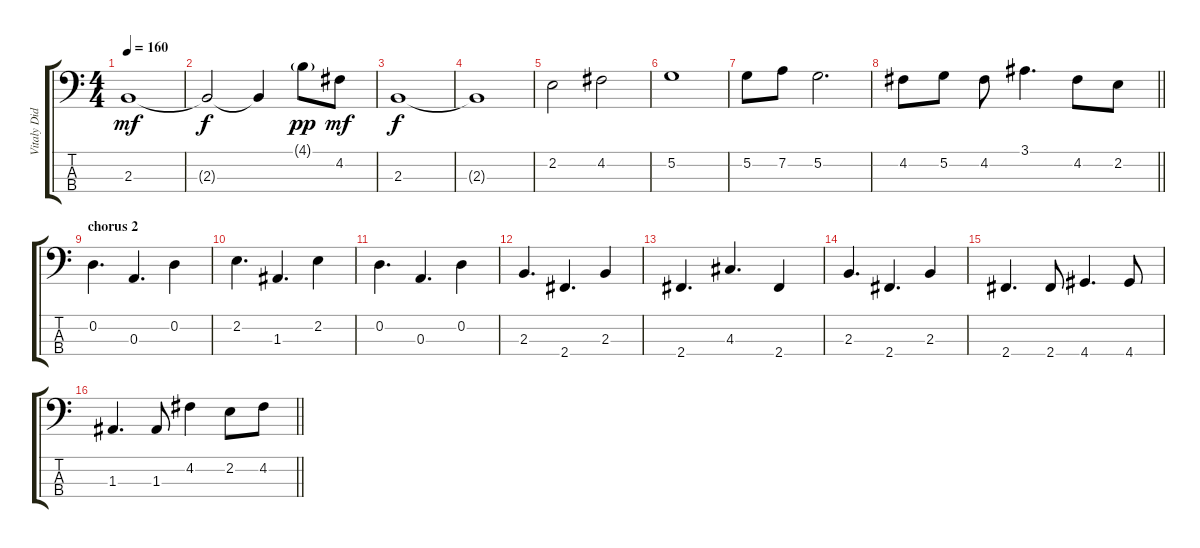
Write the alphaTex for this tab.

\track ("Vitaly Didyk" "Vitaly Did") {instrument electricbassfinger}
\staff {score tabs}
\tuning (G2 D2 A1 E1) {hide}
\ts (4 4)
\tempo 160
\clef f4
\ks c
2.3.1{dy mf} |
2.3{t}.2{dy f} 2.3{t}.4 4.1{g}.8{dy pp} 4.2.8{dy mf} |
2.3.1{dy f} |
2.3{t}.1 |
2.2.2 4.2.2 |
5.2.1 |
5.2.8 7.2.8 5.2.2{d} |
\barLineRight lightlight
4.2.8 5.2.8 4.2.8 3.1.4{d} 4.2.8 2.2.8 |
\section ("" "chorus 2")
0.2.4{d} 0.3.4{d} 0.2.4 |
2.2.4{d} 1.3.4{d} 2.2.4 |
0.2.4{d} 0.3.4{d} 0.2.4 |
2.3.4{d} 2.4.4{d} 2.3.4 |
2.4.4{d} 4.3.4{d} 2.4.4 |
2.3.4{d} 2.4.4{d} 2.3.4 |
2.4.4{d} 2.4.8 4.4.4{d} 4.4.8 |
\barLineRight lightlight
1.3.4{d} 1.3.8 4.2.4 2.2.8 4.2.8
